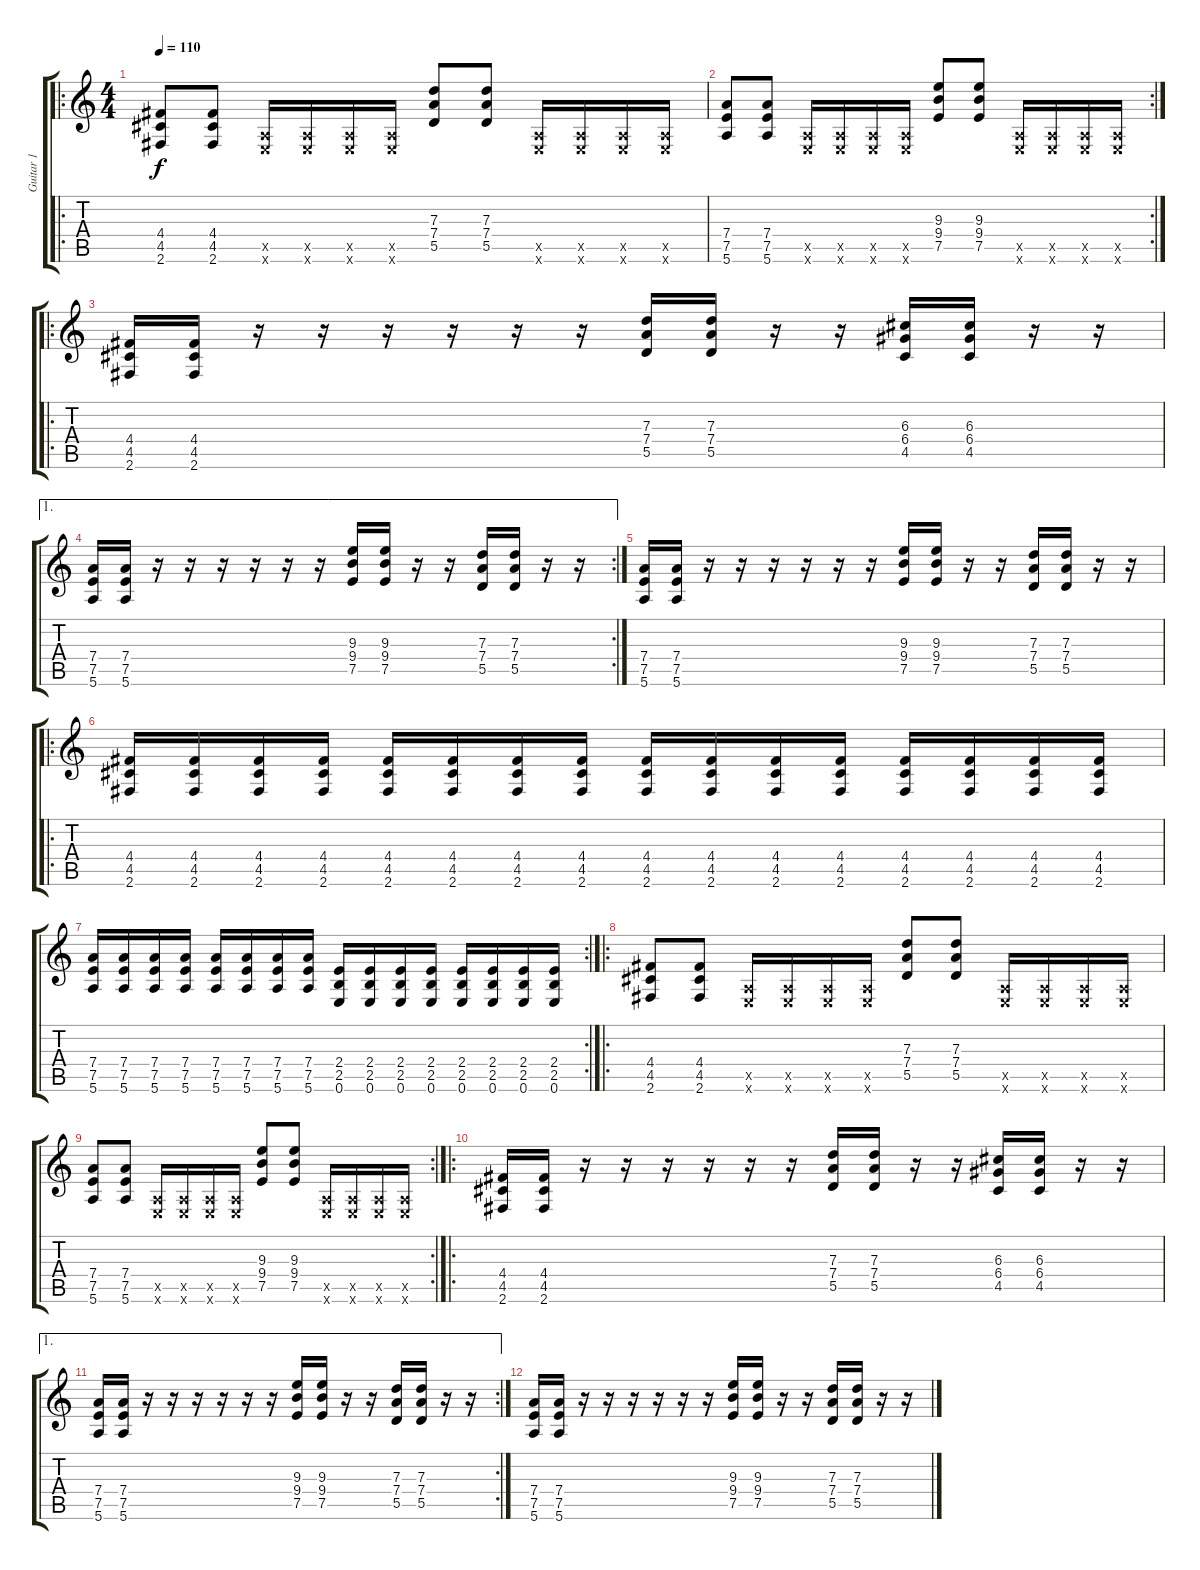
\track ("Guitar 1" "Guitar 1") {instrument overdrivenguitar}
\staff {score tabs}
\tuning (E4 B3 G3 D3 A2 E2) {hide}
\ro
\ts (4 4)
\tempo 110
\clef g2
\ks c
(4.4 4.5 2.6).8{dy f} (4.4 4.5 2.6).8 (0.5{x} 0.6{x}).16 (0.5{x} 0.6{x}).16 (0.5{x} 0.6{x}).16 (0.5{x} 0.6{x}).16 (7.3 7.4 5.5).8 (7.3 7.4 5.5).8 (0.5{x} 0.6{x}).16 (0.5{x} 0.6{x}).16 (0.5{x} 0.6{x}).16 (0.5{x} 0.6{x}).16 |
\rc 2
(7.4 7.5 5.6).8 (7.4 7.5 5.6).8 (0.5{x} 0.6{x}).16 (0.5{x} 0.6{x}).16 (0.5{x} 0.6{x}).16 (0.5{x} 0.6{x}).16 (9.3 9.4 7.5).8 (9.3 9.4 7.5).8 (0.5{x} 0.6{x}).16 (0.5{x} 0.6{x}).16 (0.5{x} 0.6{x}).16 (0.5{x} 0.6{x}).16 |
\ro
(4.4 4.5 2.6).16 (4.4 4.5 2.6).16 r.16 r.16 r.16 r.16 r.16 r.16 (7.3 7.4 5.5).16 (7.3 7.4 5.5).16 r.16 r.16 (6.3 6.4 4.5).16 (6.3 6.4 4.5).16 r.16 r.16 |
\ae 1
\rc 2
(7.4 7.5 5.6).16 (7.4 7.5 5.6).16 r.16 r.16 r.16 r.16 r.16 r.16 (9.3 9.4 7.5).16 (9.3 9.4 7.5).16 r.16 r.16 (7.3 7.4 5.5).16 (7.3 7.4 5.5).16 r.16 r.16 |
(7.4 7.5 5.6).16 (7.4 7.5 5.6).16 r.16 r.16 r.16 r.16 r.16 r.16 (9.3 9.4 7.5).16 (9.3 9.4 7.5).16 r.16 r.16 (7.3 7.4 5.5).16 (7.3 7.4 5.5).16 r.16 r.16 |
\ro
(4.4 4.5 2.6).16 (4.4 4.5 2.6).16 (4.4 4.5 2.6).16 (4.4 4.5 2.6).16 (4.4 4.5 2.6).16 (4.4 4.5 2.6).16 (4.4 4.5 2.6).16 (4.4 4.5 2.6).16 (4.4 4.5 2.6).16 (4.4 4.5 2.6).16 (4.4 4.5 2.6).16 (4.4 4.5 2.6).16 (4.4 4.5 2.6).16 (4.4 4.5 2.6).16 (4.4 4.5 2.6).16 (4.4 4.5 2.6).16 |
\rc 2
(7.4 7.5 5.6).16 (7.4 7.5 5.6).16 (7.4 7.5 5.6).16 (7.4 7.5 5.6).16 (7.4 7.5 5.6).16 (7.4 7.5 5.6).16 (7.4 7.5 5.6).16 (7.4 7.5 5.6).16 (2.4 2.5 0.6).16 (2.4 2.5 0.6).16 (2.4 2.5 0.6).16 (2.4 2.5 0.6).16 (2.4 2.5 0.6).16 (2.4 2.5 0.6).16 (2.4 2.5 0.6).16 (2.4 2.5 0.6).16 |
\ro
(4.4 4.5 2.6).8 (4.4 4.5 2.6).8 (0.5{x} 0.6{x}).16 (0.5{x} 0.6{x}).16 (0.5{x} 0.6{x}).16 (0.5{x} 0.6{x}).16 (7.3 7.4 5.5).8 (7.3 7.4 5.5).8 (0.5{x} 0.6{x}).16 (0.5{x} 0.6{x}).16 (0.5{x} 0.6{x}).16 (0.5{x} 0.6{x}).16 |
\rc 2
(7.4 7.5 5.6).8 (7.4 7.5 5.6).8 (0.5{x} 0.6{x}).16 (0.5{x} 0.6{x}).16 (0.5{x} 0.6{x}).16 (0.5{x} 0.6{x}).16 (9.3 9.4 7.5).8 (9.3 9.4 7.5).8 (0.5{x} 0.6{x}).16 (0.5{x} 0.6{x}).16 (0.5{x} 0.6{x}).16 (0.5{x} 0.6{x}).16 |
\ro
(4.4 4.5 2.6).16 (4.4 4.5 2.6).16 r.16 r.16 r.16 r.16 r.16 r.16 (7.3 7.4 5.5).16 (7.3 7.4 5.5).16 r.16 r.16 (6.3 6.4 4.5).16 (6.3 6.4 4.5).16 r.16 r.16 |
\ae 1
\rc 2
(7.4 7.5 5.6).16 (7.4 7.5 5.6).16 r.16 r.16 r.16 r.16 r.16 r.16 (9.3 9.4 7.5).16 (9.3 9.4 7.5).16 r.16 r.16 (7.3 7.4 5.5).16 (7.3 7.4 5.5).16 r.16 r.16 |
(7.4 7.5 5.6).16 (7.4 7.5 5.6).16 r.16 r.16 r.16 r.16 r.16 r.16 (9.3 9.4 7.5).16 (9.3 9.4 7.5).16 r.16 r.16 (7.3 7.4 5.5).16 (7.3 7.4 5.5).16 r.16 r.16
